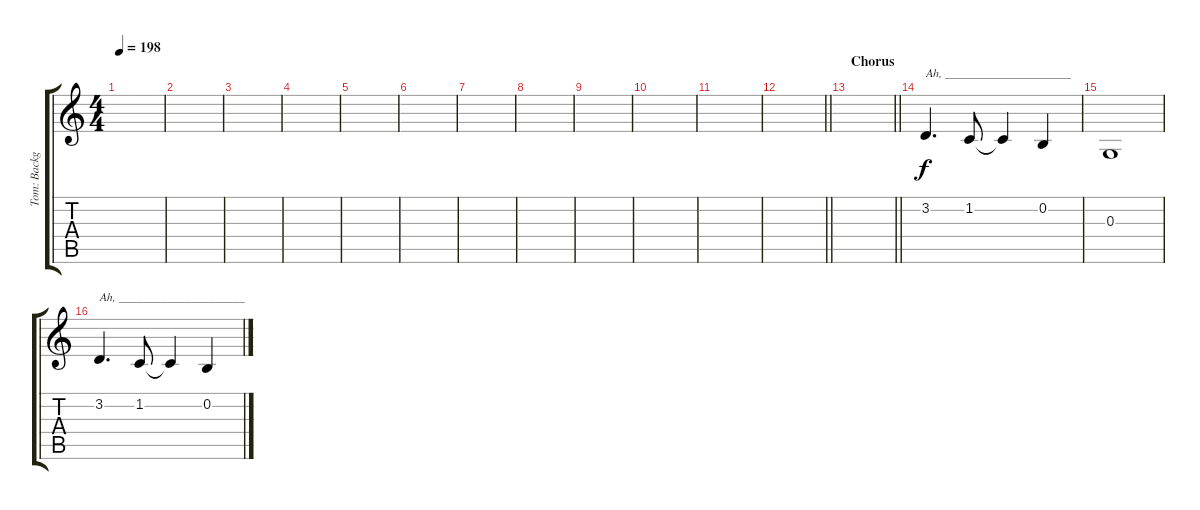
\track ("Tom: Background Vocals" "Tom: Backg") {instrument tenorsax}
\staff {score tabs}
\tuning (E4 B3 G3 D3 A2 E2) {hide}
\ts (4 4)
\tempo 198
\clef g2
\ks c
|
|
|
|
|
|
|
|
|
|
|
\barLineRight lightlight
|
\section ("" "Chorus")
\barLineRight lightlight
|
3.2.4{d txt "Ah, _____________________"} 1.2.8 1.2{t}.4 0.2.4 |
0.3.1 |
3.2.4{d txt "Ah, _____________________"} 1.2.8 1.2{t}.4 0.2.4
